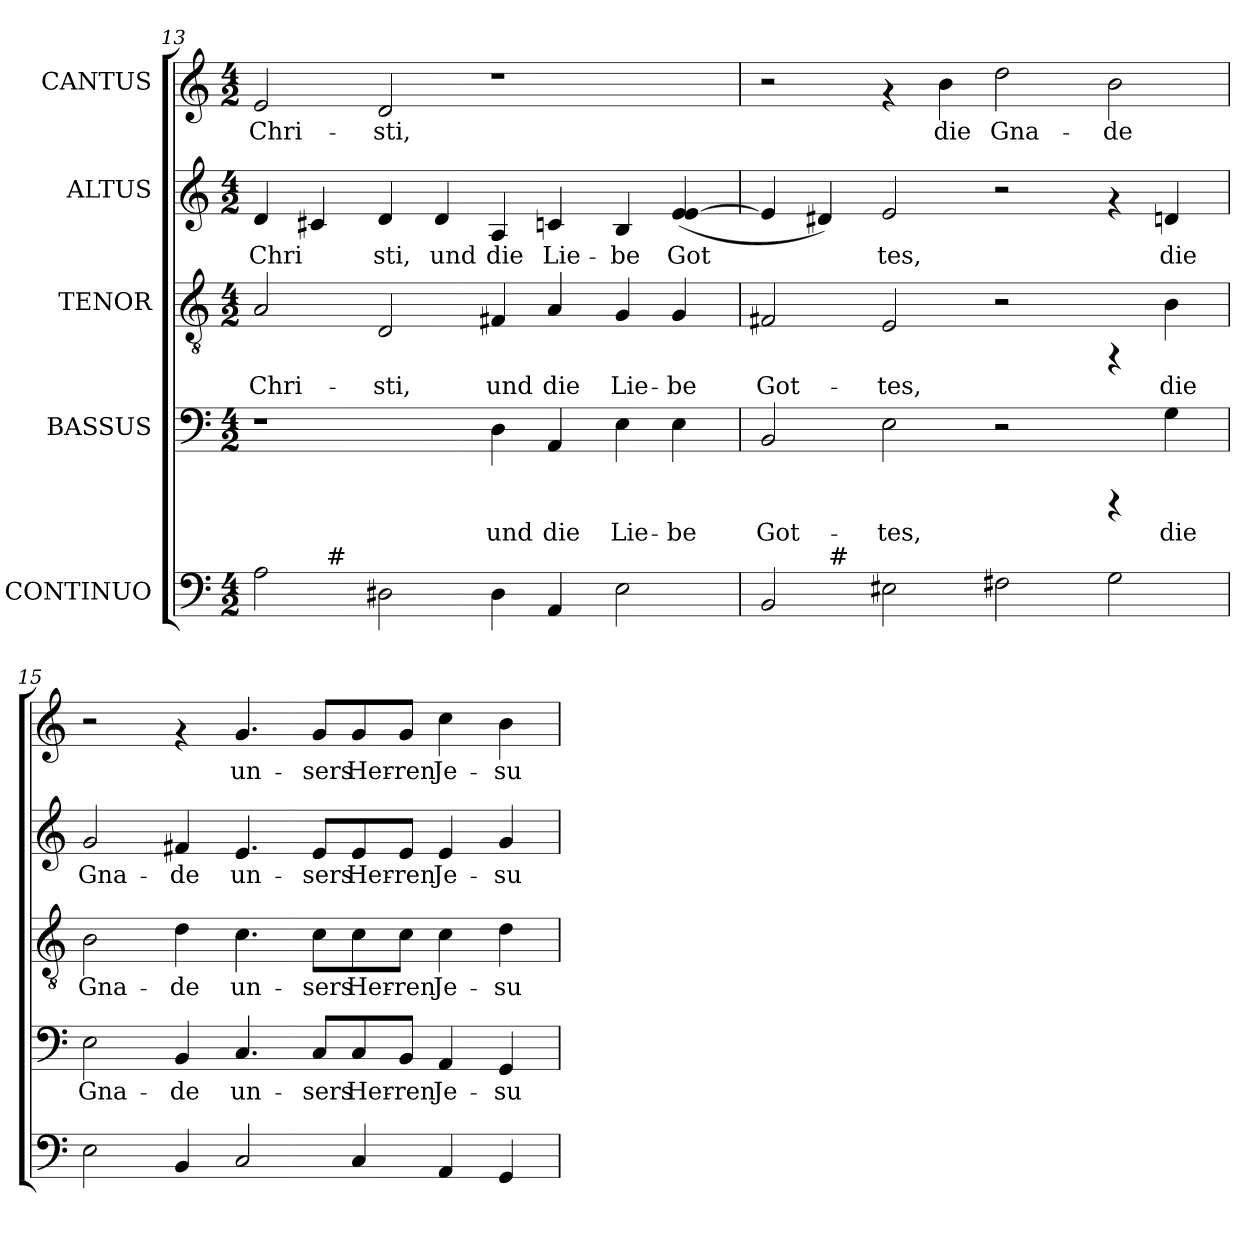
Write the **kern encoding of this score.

**kern	**kern	**text	**kern	**text	**kern	**text	**kern	**text
*part5	*part4	*part4	*part3	*part3	*part2	*part2	*part1	*part1
*staff5	*staff4	*staff4	*staff3	*staff3	*staff2	*staff2	*staff1	*staff1
*I"CONTINUO	*I"BASSUS	*	*I"TENOR	*	*I"ALTUS	*	*I"CANTUS	*
!!LO:LB:g=z
*clefF4	*clefF4	*	*clefGv2	*	*clefG2	*	*clefG2	*
*k[]	*k[]	*	*k[]	*	*k[]	*	*k[]	*
*C:	*C:	*	*C:	*	*C:	*	*C:	*
*M4/2	*M4/2	*	*M4/2	*	*M4/2	*	*M4/2	*
=13	=13	=13	=13	=13	=13	=13	=13	=13
!	!	!	!	!LO:LY:b:cj	!	!LO:LY:b:cj	!	!LO:LY:b:cj
*^	*	*	*	*	*	*	*	*
2A>\	4ryy	1r	.	2A/	Chri-	4d/	Chri-	2e/	Chri-
!	!	!	!	!	!	!	!LO:LY:b:cj	!	!
.	32ryy	.	.	.	.	4c#X/	--	.	.
!	!LO:TX:a:t=#	!	!	!	!	!	!	!	!
.	1ryy	.	.	.	.	.	.	.	.
!	!	!	!	!	!LO:LY:b:cj	!	!LO:LY:b:cj	!	!LO:LY:b:cj
2D#\	.	.	.	2D/	-sti,	4d/	-sti,	2d/	-sti,
!	!	!	!	!	!	!	!LO:LY:b:cj	!	!
.	.	.	.	.	.	4d/	und	.	.
!	!	!	!LO:LY:b:cj	!	!LO:LY:b:cj	!	!LO:LY:b:cj	!	!
4D#\	.	4D\	und	4F#X/	und	4A/	die	1r	.
!	!	!	!LO:LY:b:cj	!	!LO:LY:b:cj	!	!LO:LY:b:cj	!	!
4AA/	.	4AA/	die	4A/	die	4c/	Lie-	.	.
.	2ryy	.	.	.	.	.	.	.	.
!	!	!	!LO:LY:b:cj	!	!LO:LY:b:cj	!	!LO:LY:b:cj	!	!
2E\	.	4E\	Lie-	4G/	Lie-	4B/	-be	.	.
!	!	!	!LO:LY:b:cj	!	!LO:LY:b:cj	!	!LO:LY:b:cj	!	!
.	.	4E\	-be	4G/	-be	(<4e/ [<4e/	Got-	.	.
.	8..ryy	.	.	.	.	.	.	.	.
=14	=14	=14	=14	=14	=14	=14	=14	=14	=14
!	!	!	!LO:LY:b:cj	!	!LO:LY:b:cj	!	!LO:LY:b:cj	!	!
2BB>/	4ryy	2BB/	Got-	2F#X/	Got-	4e/]	--	2r	.
!	!	!	!	!	!	!	!LO:LY:b:cj	!	!
.	64ryy	.	.	.	.	4d#X/)	--	.	.
!	!LO:TX:a:t=#	!	!	!	!	!	!	!	!
.	1ryy	.	.	.	.	.	.	.	.
!	!	!	!LO:LY:b:cj	!	!LO:LY:b:cj	!	!LO:LY:b:cj	!	!
2E#\	.	2E\	-tes,	2E/	-tes,	2e/	-tes,	4rf	.
!	!	!	!	!	!	!	!	!	!LO:LY:b:cj
.	.	.	.	.	.	.	.	4b\	die
!	!	!	!	!	!	!	!	!	!LO:LY:b:cj
2F#X\	.	2r	.	2r	.	2r	.	2dd\	Gna-
.	2ryy	.	.	.	.	.	.	.	.
!	!	!	!	!	!	!	!	!	!LO:LY:b:cj
2G\	.	4rCCC	.	4rFF	.	4rf	.	2b\	-de
!	!	!	!LO:LY:b:cj	!	!LO:LY:b:cj	!	!LO:LY:b:cj	!	!
.	.	4G\	die	4B\	die	4d/	die	.	.
.	8...ryy	.	.	.	.	.	.	.	.
=15	=15	=15	=15	=15	=15	=15	=15	=15	=15
!	!	!	!LO:LY:b:cj	!	!LO:LY:b:cj	!	!LO:LY:b:cj	!	!
*v	*v	*	*	*	*	*	*	*	*
2E\	2E\	Gna-	2B\	Gna-	2g/	Gna-	2r	.
!	!	!LO:LY:b:cj	!	!LO:LY:b:cj	!	!LO:LY:b:cj	!	!
4BB/	4BB/	-de	4d\	-de	4f#X/	-de	4rf	.
!	!	!LO:LY:b:cj	!	!LO:LY:b:cj	!	!LO:LY:b:cj	!	!LO:LY:b:cj
2C/	4.C/	un-	4.c\	un-	4.e/	un-	4.g/	un-
!	!	!LO:LY:b:cj	!	!LO:LY:b:cj	!	!LO:LY:b:cj	!	!LO:LY:b:cj
.	8C/L	-sers	8c\L	-sers	8e/L	-sers	8g/L	-sers
!	!	!LO:LY:b:cj	!	!LO:LY:b:cj	!	!LO:LY:b:cj	!	!LO:LY:b:cj
4C/	8C/	Her-	8c\	Her-	8e/	Her-	8g/	Her-
!	!	!LO:LY:b:cj	!	!LO:LY:b:cj	!	!LO:LY:b:cj	!	!LO:LY:b:cj
.	8BB/J	-ren	8c\J	-ren	8e/J	-ren	8g/J	-ren
!	!	!LO:LY:b:cj	!	!LO:LY:b:cj	!	!LO:LY:b:cj	!	!LO:LY:b:cj
4AA/	4AA/	Je-	4c\	Je-	4e/	Je-	4cc\	Je-
!	!	!LO:LY:b:cj	!	!LO:LY:b:cj	!	!LO:LY:b:cj	!	!LO:LY:b:cj
4GG/	4GG/	-su	4d\	-su	4g/	-su	4b\	-su
=	=	=	=	=	=	=	=	=
*-	*-	*-	*-	*-	*-	*-	*-	*-
